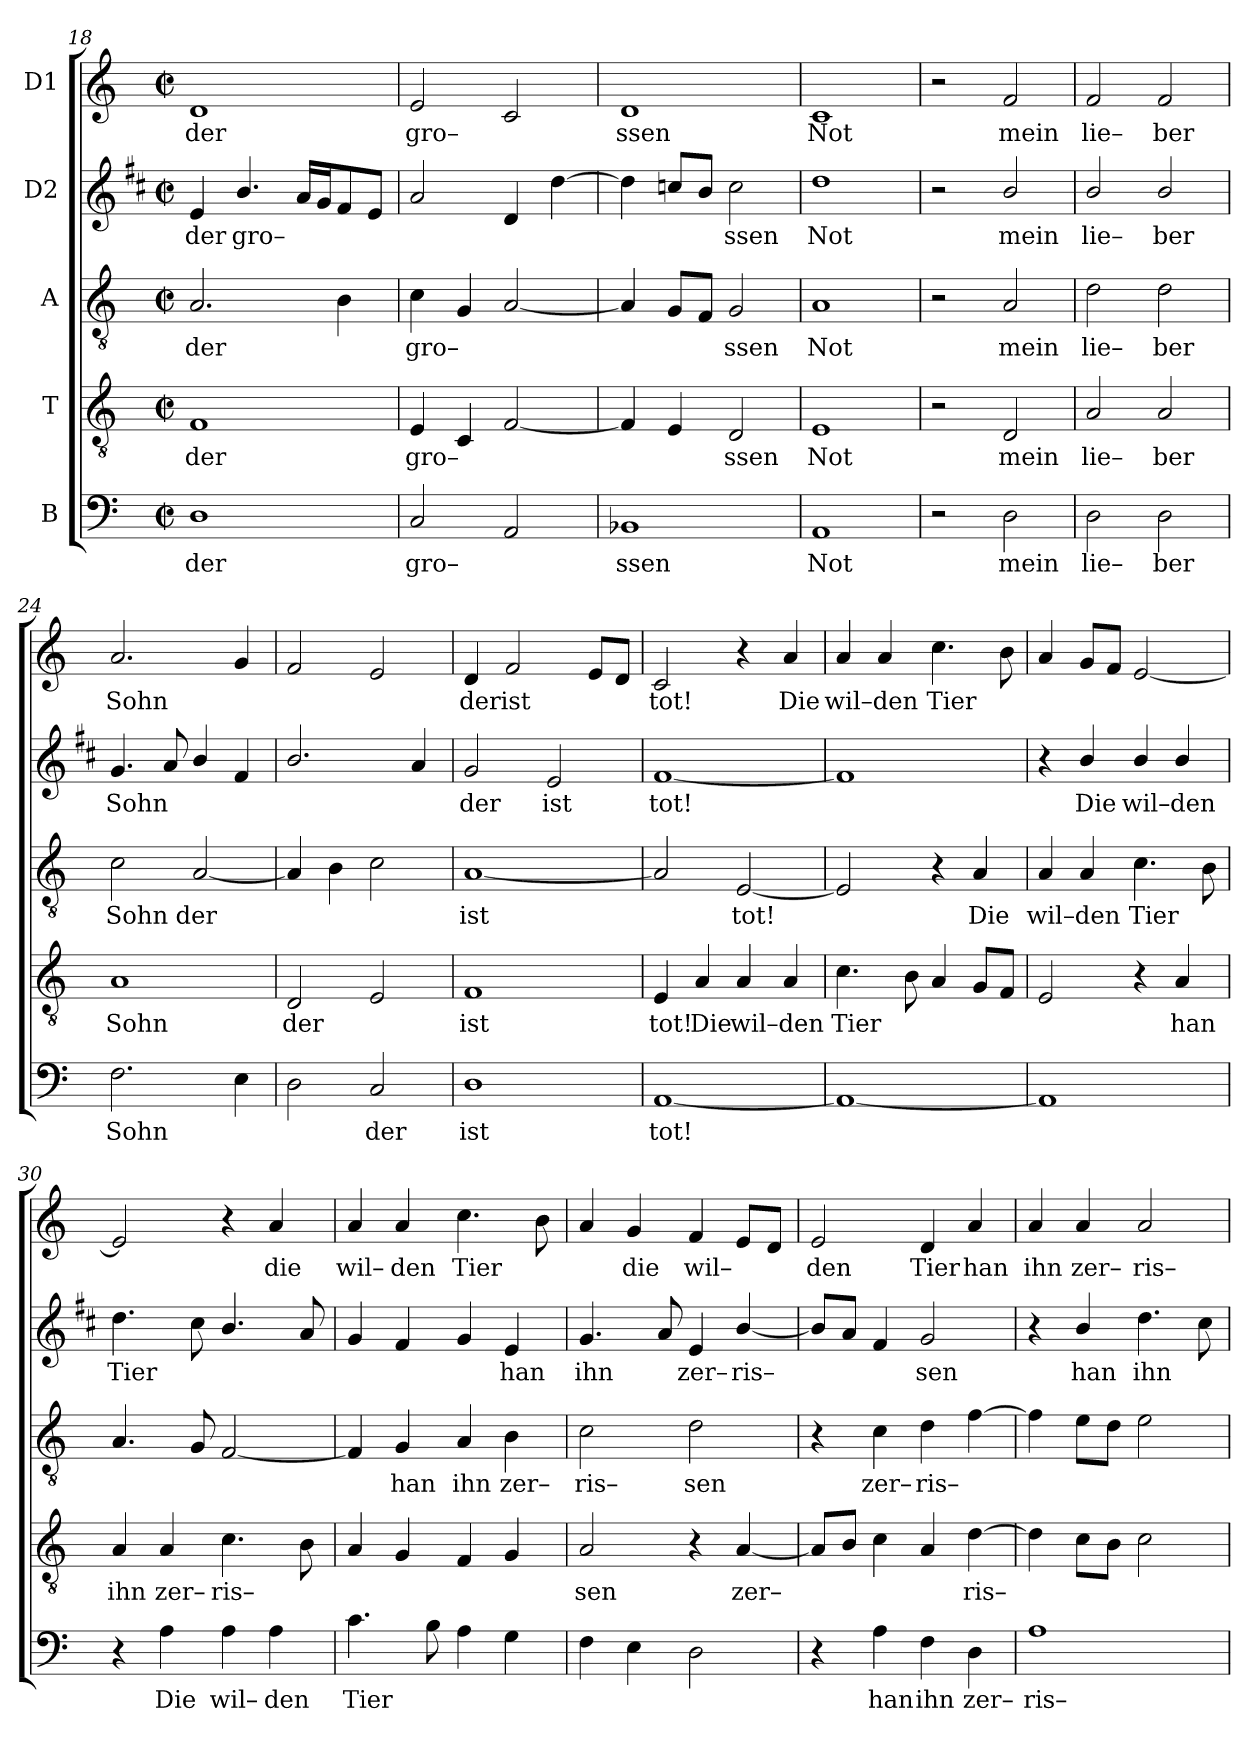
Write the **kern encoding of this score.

**kern	**text	**kern	**text	**kern	**text	**kern	**text	**kern	**text
*part5	*part5	*part4	*part4	*part3	*part3	*part2	*part2	*part1	*part1
*staff5	*staff5	*staff4	*staff4	*staff3	*staff3	*staff2	*staff2	*staff1	*staff1
*I"B	*	*I"T	*	*I"A	*	*I"D2	*	*I"D1	*
*clefF4	*	*clefGv2	*	*clefGv2	*	*clefG2	*	*clefG2	*
*	*	*	*	*	*	*ITrd1c2	*	*	*
*k[]	*	*k[]	*	*k[]	*	*k[]	*	*k[]	*
*C:	*	*C:	*	*C:	*	*C:	*	*C:	*
*M2/2	*	*M2/2	*	*M2/2	*	*M2/2	*	*M2/2	*
*met(c|)	*	*met(c|)	*	*met(c|)	*	*met(c|)	*	*met(c|)	*
=18	=18	=18	=18	=18	=18	=18	=18	=18	=18
!	!LO:LY:b	!	!LO:LY:b	!	!LO:LY:b	!	!LO:LY:b	!	!LO:LY:b
1D	der	1F	der	2.A/	der	4d/	der	1d	der
!	!	!	!	!	!	!	!LO:LY:b	!	!
.	.	.	.	.	.	4.a/	gro–	.	.
.	.	.	.	.	.	16g/LL	.	.	.
.	.	.	.	.	.	16f/J	.	.	.
.	.	.	.	4B\	.	8e/	.	.	.
.	.	.	.	.	.	8d/J	.	.	.
=19	=19	=19	=19	=19	=19	=19	=19	=19	=19
!	!LO:LY:b	!	!LO:LY:b	!	!LO:LY:b	!	!	!	!LO:LY:b
2C/	gro–	4E/	gro–	4c\	gro–	2g/	.	2e/	gro–
.	.	4C/	.	4G/	.	.	.	.	.
2AA/	.	[2F/	.	[2A/	.	4c/	.	2c/	.
.	.	.	.	.	.	[4cc\	.	.	.
=20	=20	=20	=20	=20	=20	=20	=20	=20	=20
!	!LO:LY:b	!	!	!	!	!	!	!	!LO:LY:b
1BB-X	ssen	4F/]	.	4A/]	.	4cc\]	.	1d	ssen
.	.	4E/	.	8G/L	.	8b-i/L	.	.	.
.	.	.	.	8F/J	.	8a/J	.	.	.
!	!	!	!LO:LY:b	!	!LO:LY:b	!	!LO:LY:b	!	!
.	.	2D/	ssen	2G/	ssen	2b-i\	ssen	.	.
=21	=21	=21	=21	=21	=21	=21	=21	=21	=21
!	!LO:LY:b	!	!LO:LY:b	!	!LO:LY:b	!	!LO:LY:b	!	!LO:LY:b
1AA	Not	1E	Not	1A	Not	1cc	Not	1c	Not
=22	=22	=22	=22	=22	=22	=22	=22	=22	=22
2r	.	2r	.	2r	.	2r	.	2r	.
!	!LO:LY:b	!	!LO:LY:b	!	!LO:LY:b	!	!LO:LY:b	!	!LO:LY:b
2D\	mein	2D/	mein	2A/	mein	2a/	mein	2f/	mein
!!LO:LB:g=z
=23	=23	=23	=23	=23	=23	=23	=23	=23	=23
!	!LO:LY:b	!	!LO:LY:b	!	!LO:LY:b	!	!LO:LY:b	!	!LO:LY:b
2D\	lie–	2A/	lie–	2d\	lie–	2a/	lie–	2f/	lie–
!	!LO:LY:b	!	!LO:LY:b	!	!LO:LY:b	!	!LO:LY:b	!	!LO:LY:b
2D\	ber	2A/	ber	2d\	ber	2a/	ber	2f/	ber
=24	=24	=24	=24	=24	=24	=24	=24	=24	=24
!	!LO:LY:b	!	!LO:LY:b	!	!LO:LY:b	!	!LO:LY:b	!	!LO:LY:b
2.F\	Sohn	1A	Sohn	2c\	Sohn	4.f/	Sohn	2.a/	Sohn
.	.	.	.	.	.	8g/	.	.	.
!	!	!	!	!	!LO:LY:b	!	!	!	!
.	.	.	.	[2A/	der	4a/	.	.	.
4E\	.	.	.	.	.	4e/	.	4g/	.
=25	=25	=25	=25	=25	=25	=25	=25	=25	=25
!	!	!	!LO:LY:b	!	!	!	!	!	!
2D\	.	2D/	der	4A/]	.	2.a/	.	2f/	.
.	.	.	.	4B\	.	.	.	.	.
!	!LO:LY:b	!	!	!	!	!	!	!	!
2C/	der	2E/	.	2c\	.	.	.	2e/	.
.	.	.	.	.	.	4g/	.	.	.
=26	=26	=26	=26	=26	=26	=26	=26	=26	=26
!	!LO:LY:b	!	!LO:LY:b	!	!LO:LY:b	!	!LO:LY:b	!	!LO:LY:b
1D	ist	1F	ist	[1A	ist	2f/	der	4d/	der
!	!	!	!	!	!	!	!	!	!LO:LY:b
.	.	.	.	.	.	.	.	2f/	ist
!	!	!	!	!	!	!	!LO:LY:b	!	!
.	.	.	.	.	.	2d/	ist	.	.
.	.	.	.	.	.	.	.	8e/L	.
.	.	.	.	.	.	.	.	8d/J	.
=27	=27	=27	=27	=27	=27	=27	=27	=27	=27
!	!LO:LY:b	!	!LO:LY:b	!	!	!	!LO:LY:b	!	!LO:LY:b
[1AA	tot!	4E/	tot!	2A/]	.	[1e	tot!	2c/	tot!
!	!	!	!LO:LY:b	!	!	!	!	!	!
.	.	4A/	Die	.	.	.	.	.	.
!	!	!	!LO:LY:b	!	!LO:LY:b	!	!	!	!
.	.	4A/	wil–	[2E/	tot!	.	.	4r	.
!	!	!	!LO:LY:b	!	!	!	!	!	!LO:LY:b
.	.	4A/	den	.	.	.	.	4a/	Die
=28	=28	=28	=28	=28	=28	=28	=28	=28	=28
!	!	!	!LO:LY:b	!	!	!	!	!	!LO:LY:b
1AA_	.	4.c\	Tier	2E/]	.	1e]	.	4a/	wil–
!	!	!	!	!	!	!	!	!	!LO:LY:b
.	.	.	.	.	.	.	.	4a/	den
.	.	8B\	.	.	.	.	.	.	.
!	!	!	!	!	!	!	!	!	!LO:LY:b
.	.	4A/	.	4r	.	.	.	4.cc\	Tier
!	!	!	!	!	!LO:LY:b	!	!	!	!
.	.	8G/L	.	4A/	Die	.	.	.	.
.	.	8F/J	.	.	.	.	.	8b\	.
!!LO:LB:g=z
=29	=29	=29	=29	=29	=29	=29	=29	=29	=29
!	!	!	!	!	!LO:LY:b	!	!	!	!
1AA]	.	2E/	.	4A/	wil–	4r	.	4a/	.
!	!	!	!	!	!LO:LY:b	!	!LO:LY:b	!	!
.	.	.	.	4A/	den	4a/	Die	8g/L	.
.	.	.	.	.	.	.	.	8f/J	.
!	!	!	!	!	!LO:LY:b	!	!LO:LY:b	!	!
.	.	4r	.	4.c\	Tier	4a/	wil–	[2e/	.
!	!	!	!LO:LY:b	!	!	!	!LO:LY:b	!	!
.	.	4A/	han	.	.	4a/	den	.	.
.	.	.	.	8B\	.	.	.	.	.
=30	=30	=30	=30	=30	=30	=30	=30	=30	=30
!	!	!	!LO:LY:b	!	!	!	!LO:LY:b	!	!
4r	.	4A/	ihn	4.A/	.	4.cc\	Tier	2e/]	.
!	!LO:LY:b	!	!LO:LY:b	!	!	!	!	!	!
4A\	Die	4A/	zer–	.	.	.	.	.	.
.	.	.	.	8G/	.	8b\	.	.	.
!	!LO:LY:b	!	!LO:LY:b	!	!	!	!	!	!
4A\	wil–	4.c\	ris–	[2F/	.	4.a/	.	4r	.
!	!LO:LY:b	!	!	!	!	!	!	!	!LO:LY:b
4A\	den	.	.	.	.	.	.	4a/	die
.	.	8B\	.	.	.	8g/	.	.	.
=31	=31	=31	=31	=31	=31	=31	=31	=31	=31
!	!LO:LY:b	!	!	!	!	!	!	!	!LO:LY:b
4.c\	Tier	4A/	.	4F/]	.	4f/	.	4a/	wil–
!	!	!	!	!	!LO:LY:b	!	!	!	!LO:LY:b
.	.	4G/	.	4G/	han	4e/	.	4a/	den
8B\	.	.	.	.	.	.	.	.	.
!	!	!	!	!	!LO:LY:b	!	!	!	!LO:LY:b
4A\	.	4F/	.	4A/	ihn	4f/	.	4.cc\	Tier
!	!	!	!	!	!LO:LY:b	!	!LO:LY:b	!	!
4G\	.	4G/	.	4B\	zer–	4d/	han	.	.
.	.	.	.	.	.	.	.	8b\	.
=32	=32	=32	=32	=32	=32	=32	=32	=32	=32
!	!	!	!LO:LY:b	!	!LO:LY:b	!	!LO:LY:b	!	!
4F\	.	2A/	sen	2c\	ris–	4.f/	ihn	4a/	.
!	!	!	!	!	!	!	!	!	!LO:LY:b
4E\	.	.	.	.	.	.	.	4g/	die
.	.	.	.	.	.	8g/	.	.	.
!	!	!	!	!	!LO:LY:b	!	!LO:LY:b	!	!LO:LY:b
2D\	.	4r	.	2d\	sen	4d/	zer–	4f/	wil–
!	!	!	!LO:LY:b	!	!	!	!LO:LY:b	!	!
.	.	[4A/	zer–	.	.	[4a/	ris–	8e/L	.
.	.	.	.	.	.	.	.	8d/J	.
=33	=33	=33	=33	=33	=33	=33	=33	=33	=33
!	!	!	!	!	!	!	!	!	!LO:LY:b
4r	.	8A/L]	.	4r	.	8a/L]	.	2e/	den
.	.	8B/J	.	.	.	8g/J	.	.	.
!	!LO:LY:b	!	!	!	!LO:LY:b	!	!	!	!
4A\	han	4c\	.	4c\	zer–	4e/	.	.	.
!	!LO:LY:b	!	!	!	!LO:LY:b	!	!LO:LY:b	!	!LO:LY:b
4F\	ihn	4A/	.	4d\	ris–	2f/	sen	4d/	Tier
!	!LO:LY:b	!	!LO:LY:b	!	!	!	!	!	!LO:LY:b
4D\	zer–	[4d\	ris–	[4f\	.	.	.	4a/	han
!!LO:PB:g=z
=34	=34	=34	=34	=34	=34	=34	=34	=34	=34
!	!LO:LY:b	!	!	!	!	!	!	!	!LO:LY:b
1A	ris–	4d\]	.	4f\]	.	4r	.	4a/	ihn
!	!	!	!	!	!	!	!LO:LY:b	!	!LO:LY:b
.	.	8c\L	.	8e\L	.	4a/	han	4a/	zer–
.	.	8B\J	.	8d\J	.	.	.	.	.
!	!	!	!	!	!	!	!LO:LY:b	!	!LO:LY:b
.	.	2c\	.	2e\	.	4.cc\	ihn	2a/	ris–
.	.	.	.	.	.	8b\	.	.	.
=	=	=	=	=	=	=	=	=	=
*-	*-	*-	*-	*-	*-	*-	*-	*-	*-
